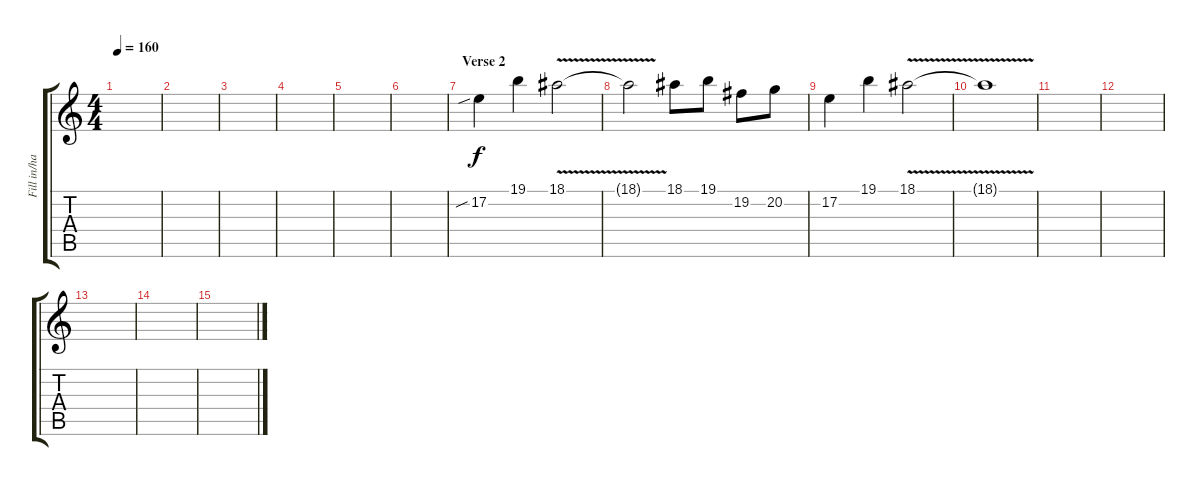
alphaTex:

\track ("Fill in/harmony/effect" "Fill in/ha") {instrument ocarina}
\staff {score tabs}
\tuning (E4 B3 G3 D3 A2 E2) {hide}
\ts (4 4)
\tempo 160
\clef g2
\ks c
|
|
|
|
|
|
\section ("" "Verse 2")
17.2{sib}.4{volume 4} 19.1.4 18.1{v}.2 |
18.1{t}.2 18.1.8 19.1.8 19.2.8 20.2.8 |
17.2.4 19.1.4 18.1{v}.2 |
18.1{t}.1 |
|
|
|
|
\section ("" "")
